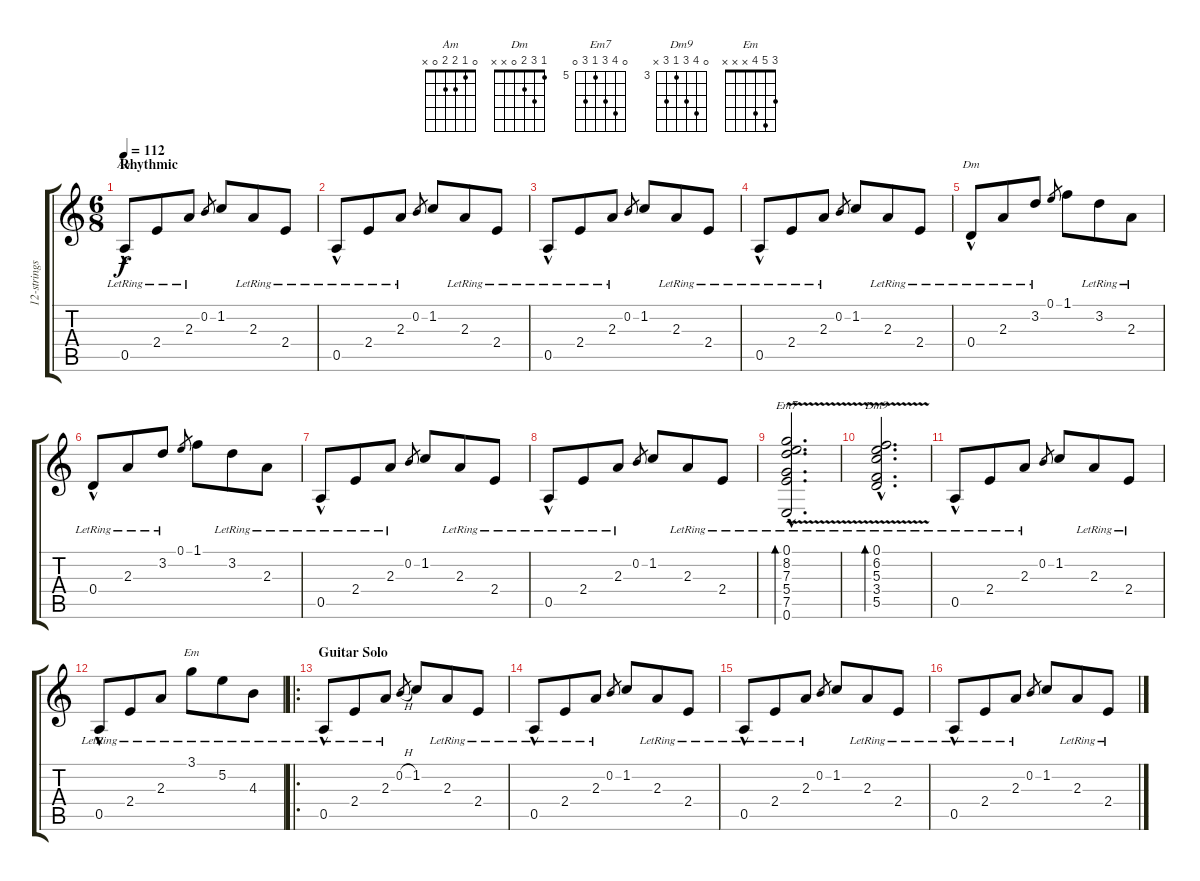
\track ("12-strings Acoustic Guitar" "12-strings") {instrument acousticguitarsteel}
\staff {score tabs}
\tuning (E4 B3 G3 D3 A2 E2) {hide}
\chord ("Am" 0 1 2 2 0 x)
\chord ("Dm" 1 3 2 0 x x)
\chord ("Em7" 0 8 7 5 7 0) {firstfret 5}
\chord ("Dm9" 0 6 5 3 5 x) {firstfret 3}
\chord ("Em" 3 5 4 x x x)
\ts (6 8)
\section ("" "Rhythmic")
\tempo 112
\clef g2
\ks c
0.5{hac lr}.8{ch "Am" dy f instrument acousticguitarsteel} 2.4{lr}.8 2.3{lr}.8 0.2.8{gr} 1.2.8 2.3{lr}.8 2.4{lr}.8 |
0.5{hac lr}.8 2.4{lr}.8 2.3{lr}.8 0.2.8{gr} 1.2.8 2.3{lr}.8 2.4{lr}.8 |
0.5{hac lr}.8 2.4{lr}.8 2.3{lr}.8 0.2.8{gr} 1.2.8 2.3{lr}.8 2.4{lr}.8 |
0.5{hac lr}.8 2.4{lr}.8 2.3{lr}.8 0.2.8{gr} 1.2.8 2.3{lr}.8 2.4{lr}.8 |
0.4{hac lr}.8{ch "Dm"} 2.3{lr}.8 3.2{lr}.8 0.1.8{gr} 1.1.8 3.2{lr}.8 2.3{lr}.8 |
0.4{hac lr}.8 2.3{lr}.8 3.2{lr}.8 0.1.8{gr} 1.1.8 3.2{lr}.8 2.3{lr}.8 |
0.5{hac lr}.8 2.4{lr}.8 2.3{lr}.8 0.2.8{gr} 1.2.8 2.3{lr}.8 2.4{lr}.8 |
0.5{hac lr}.8 2.4{lr}.8 2.3{lr}.8 0.2.8{gr} 1.2.8 2.3{lr}.8 2.4{lr}.8 |
(0.1{v hac lr} 8.2{v hac lr} 7.3{v hac lr} 5.4{v hac lr} 7.5{v hac lr} 0.6{v hac lr}).2{d bd 240 ch "Em7"} |
(0.1{v hac lr} 6.2{v hac lr} 5.3{v hac lr} 3.4{v hac lr} 5.5{v hac lr}).2{d bd 240 ch "Dm9"} |
0.5{hac lr}.8 2.4{lr}.8 2.3{lr}.8 0.2.8{gr} 1.2.8 2.3{lr}.8 2.4{lr}.8 |
0.5{hac lr}.8 2.4{lr}.8 2.3{lr}.8 3.1{lr}.8{ch "Em"} 5.2{lr}.8 4.3{lr}.8 |
\ro
\section ("" "Guitar Solo")
0.5{hac lr}.8 2.4{lr}.8 2.3{lr}.8 0.2{h}.8{gr} 1.2.8 2.3{lr}.8 2.4{lr}.8 |
0.5{hac lr}.8 2.4{lr}.8 2.3{lr}.8 0.2.8{gr} 1.2.8 2.3{lr}.8 2.4{lr}.8 |
0.5{hac lr}.8 2.4{lr}.8 2.3{lr}.8 0.2.8{gr} 1.2.8 2.3{lr}.8 2.4{lr}.8 |
0.5{hac lr}.8 2.4{lr}.8 2.3{lr}.8 0.2.8{gr} 1.2.8 2.3{lr}.8 2.4{lr}.8
